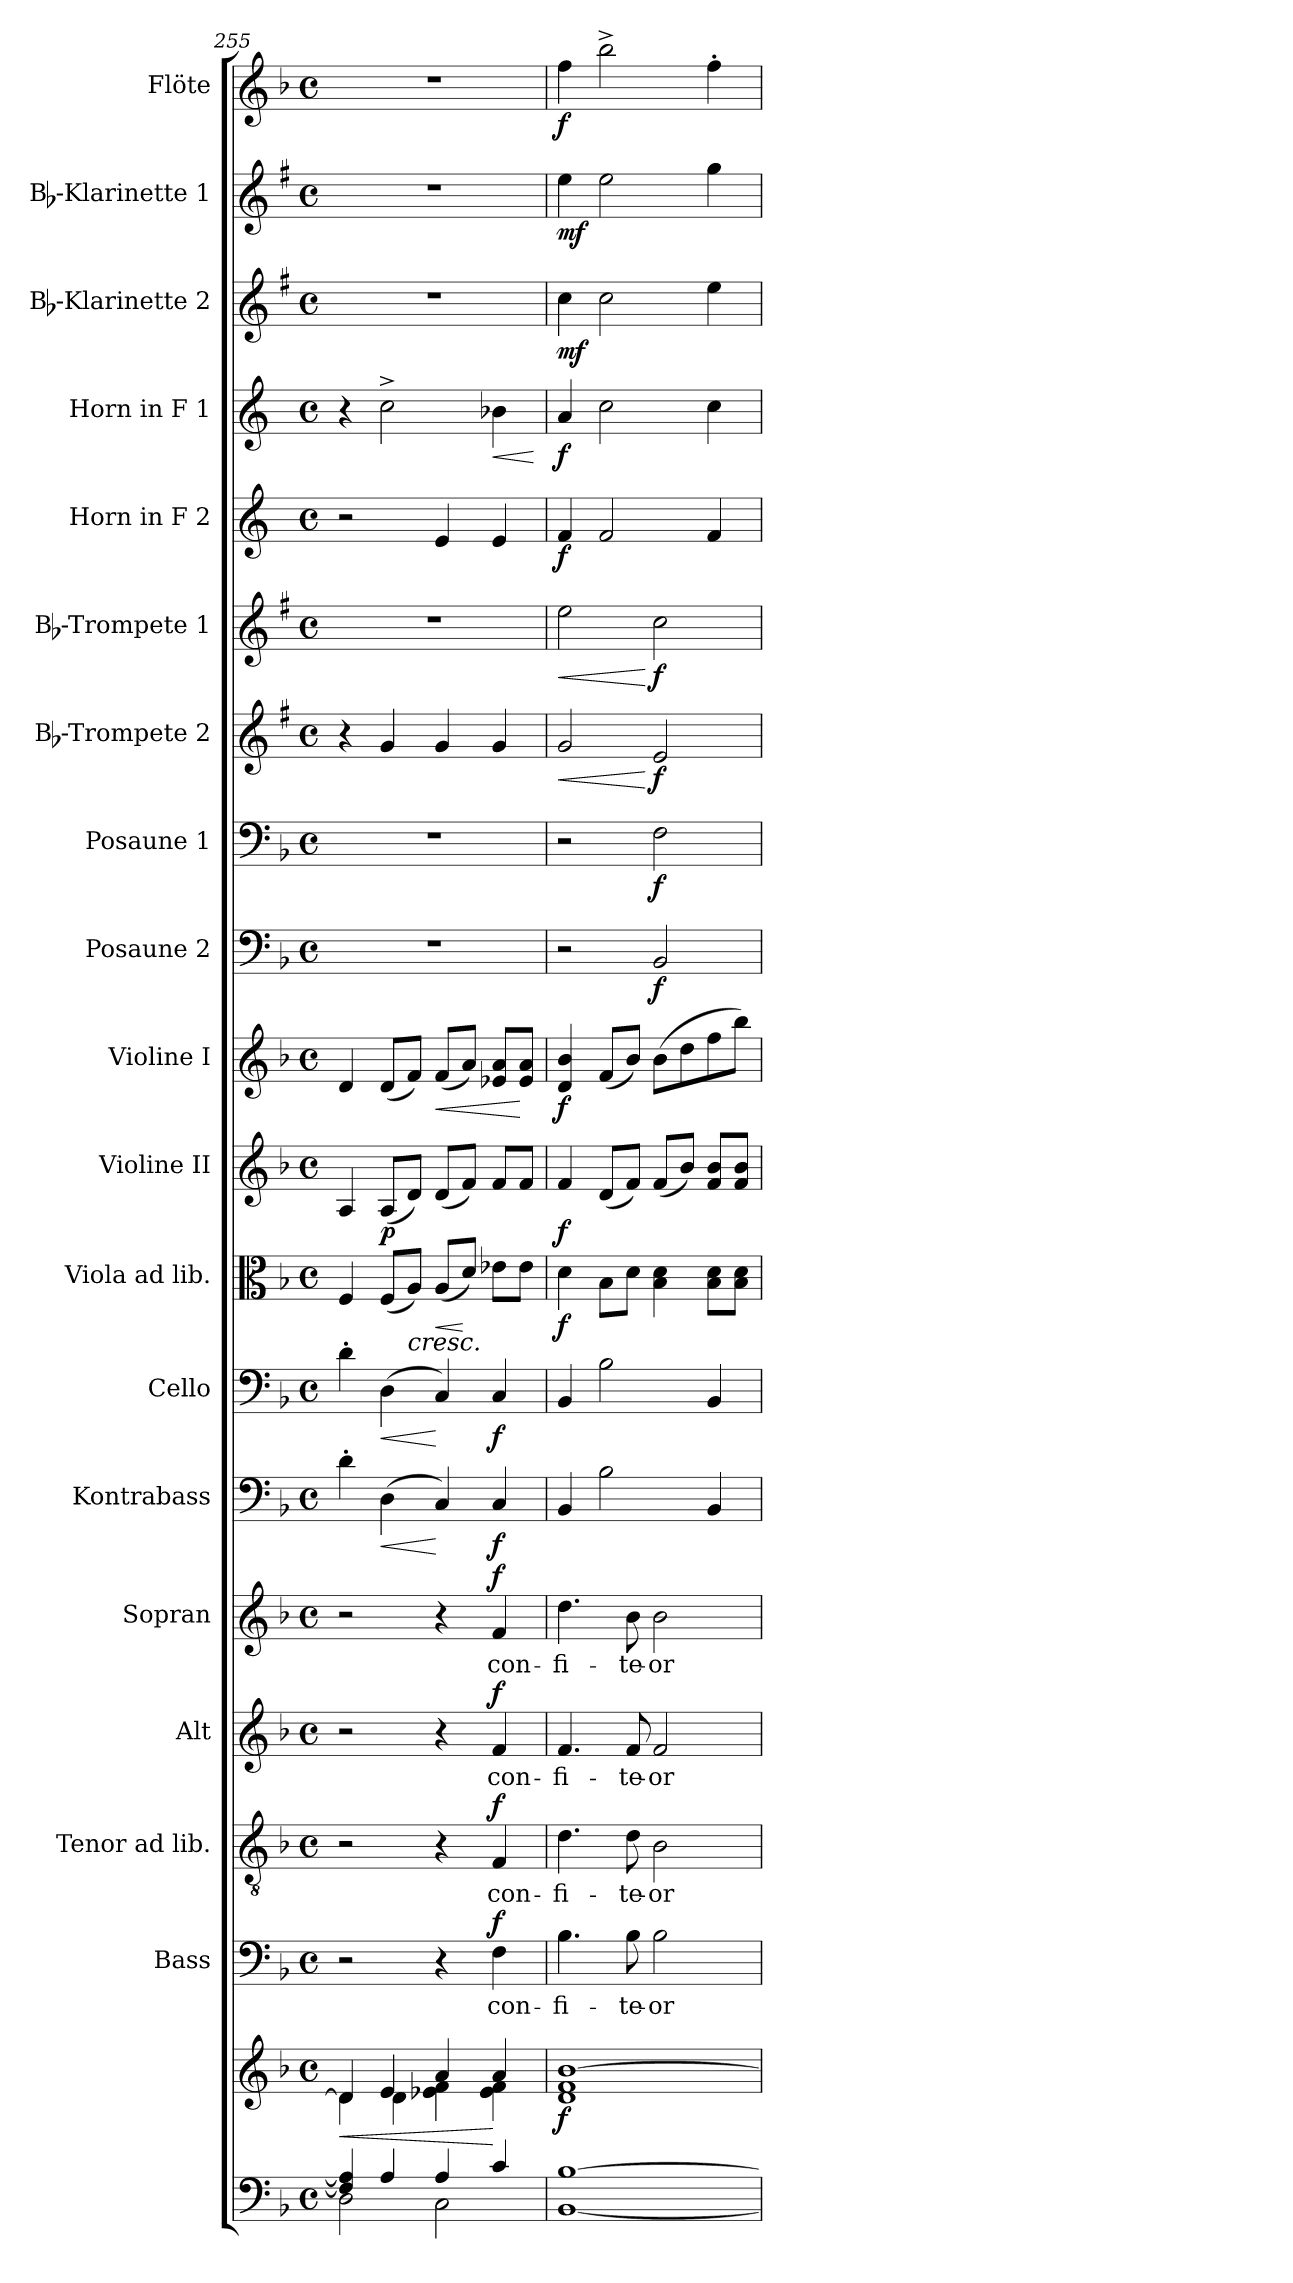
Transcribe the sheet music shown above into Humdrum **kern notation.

**kern	**kern	**dynam	**kern	**text	**dynam	**kern	**text	**dynam	**kern	**text	**dynam	**kern	**text	**dynam	**kern	**dynam	**kern	**dynam	**kern	**dynam	**kern	**dynam	**kern	**dynam	**kern	**dynam	**kern	**dynam	**kern	**dynam	**kern	**dynam	**kern	**dynam	**kern	**dynam	**kern	**dynam	**kern	**dynam	**kern	**dynam
*part19	*part19	*part19	*part18	*part18	*part18	*part17	*part17	*part17	*part16	*part16	*part16	*part15	*part15	*part15	*part14	*part14	*part13	*part13	*part12	*part12	*part11	*part11	*part10	*part10	*part9	*part9	*part8	*part8	*part7	*part7	*part6	*part6	*part5	*part5	*part4	*part4	*part3	*part3	*part2	*part2	*part1	*part1
*staff20	*staff19	*staff19/20	*staff18	*staff18	*staff18	*staff17	*staff17	*staff17	*staff16	*staff16	*staff16	*staff15	*staff15	*staff15	*staff14	*staff14	*staff13	*staff13	*staff12	*staff12	*staff11	*staff11	*staff10	*staff10	*staff9	*staff9	*staff8	*staff8	*staff7	*staff7	*staff6	*staff6	*staff5	*staff5	*staff4	*staff4	*staff3	*staff3	*staff2	*staff2	*staff1	*staff1
*	*	*	*I"Bass	*	*	*I"Tenor ad lib.	*	*	*I"Alt	*	*	*I"Sopran	*	*	*I"Kontrabass	*	*I"Cello	*	*I"Viola ad lib.	*	*I"Violine II	*	*I"Violine I	*	*I"Posaune 2	*	*I"Posaune 1	*	*I"Bb-Trompete 2	*	*I"Bb-Trompete 1	*	*I"Horn in F 2	*	*I"Horn in F 1	*	*I"Bb-Klarinette 2	*	*I"Bb-Klarinette 1	*	*I"Flöte	*
*	*	*	*I'B.	*	*	*I'T.	*	*	*I'A.	*	*	*I'S.	*	*	*I'Kb.	*	*	*	*I'Vla.	*	*I'Vl. II	*	*I'Vl. I	*	*I'Pos. 2	*	*I'Pos. 1	*	*I'Bb Trp. 2	*	*I'Bb Trp. 1	*	*	*	*	*	*I'Bb Kl. 2	*	*I'Bb Kl. 1	*	*I'Fl.	*
*clefF4	*clefG2	*	*clefF4	*	*	*clefGv2	*	*	*clefG2	*	*	*clefG2	*	*	*clefF4	*	*clefF4	*	*clefC3	*	*clefG2	*	*clefG2	*	*clefF4	*	*clefF4	*	*clefG2	*	*clefG2	*	*clefG2	*	*clefG2	*	*clefG2	*	*clefG2	*	*clefG2	*
*	*	*	*	*	*	*	*	*	*	*	*	*	*	*	*ITrd7c12	*	*	*	*	*	*	*	*	*	*	*	*	*	*ITrd1c2	*	*ITrd1c2	*	*ITrd4c7	*	*ITrd4c7	*	*ITrd1c2	*	*ITrd1c2	*	*	*
*k[b-]	*k[b-]	*	*k[b-]	*	*	*k[b-]	*	*	*k[b-]	*	*	*k[b-]	*	*	*k[b-]	*	*k[b-]	*	*k[b-]	*	*k[b-]	*	*k[b-]	*	*k[b-]	*	*k[b-]	*	*k[b-]	*	*k[b-]	*	*k[b-]	*	*k[b-]	*	*k[b-]	*	*k[b-]	*	*k[b-]	*
*F:	*F:	*	*F:	*	*	*F:	*	*	*F:	*	*	*F:	*	*	*F:	*	*F:	*	*F:	*	*F:	*	*F:	*	*F:	*	*F:	*	*F:	*	*F:	*	*F:	*	*F:	*	*F:	*	*F:	*	*F:	*
*M4/4	*M4/4	*	*M4/4	*	*	*M4/4	*	*	*M4/4	*	*	*M4/4	*	*	*M4/4	*	*M4/4	*	*M4/4	*	*M4/4	*	*M4/4	*	*M4/4	*	*M4/4	*	*M4/4	*	*M4/4	*	*M4/4	*	*M4/4	*	*M4/4	*	*M4/4	*	*M4/4	*
*met(c)	*met(c)	*	*met(c)	*	*	*met(c)	*	*	*met(c)	*	*	*met(c)	*	*	*met(c)	*	*met(c)	*	*met(c)	*	*met(c)	*	*met(c)	*	*met(c)	*	*met(c)	*	*met(c)	*	*met(c)	*	*met(c)	*	*met(c)	*	*met(c)	*	*met(c)	*	*met(c)	*
=255	=255	=255	=255	=255	=255	=255	=255	=255	=255	=255	=255	=255	=255	=255	=255	=255	=255	=255	=255	=255	=255	=255	=255	=255	=255	=255	=255	=255	=255	=255	=255	=255	=255	=255	=255	=255	=255	=255	=255	=255	=255	=255
*^	*	*	*	*	*	*	*	*	*	*	*	*	*	*	*	*	*	*	*	*	*	*	*	*	*	*	*	*	*	*	*	*	*	*	*	*	*	*	*	*	*	*
!	!	!	!LO:HP:b	!	!	!	!	!	!	!	!	!	!	!	!	!	!	!	!	!	!	!	!	!	!	!	!	!	!	!	!	!	!	!	!	!	!	!	!	!	!	!	!
*	*	*^	*	*	*	*	*	*	*	*	*	*	*	*	*	*	*	*	*	*	*	*	*	*	*	*	*	*	*	*	*	*	*	*	*	*	*	*	*	*	*	*	*
4F/] 4A/]	2D\	4d/	4d\]	<	2r	.	.	2r	.	.	2r	.	.	2r	.	.	4D'>\	.	4d'>\	.	4F/	.	4A/	.	4d/	.	1r	.	1r	.	4r	.	1r	.	2r	.	4r	.	1r	.	1r	.	1r	.
!	!	!	!	!	!	!	!	!	!	!	!	!	!	!	!	!	!	!LO:HP:b	!	!LO:HP:b	!	!	!	!LO:DY:b	!	!	!	!	!	!	!	!	!	!	!	!	!	!	!	!	!	!	!	!
4A/	.	4e/	4d\	.	.	.	.	.	.	.	.	.	.	.	.	.	(>4DD\	<	(>4D\	<	(<8F/L	.	(<8A/L	p	(<8d/L	.	.	.	.	.	4f/	.	.	.	.	.	2f^>\	.	.	.	.	.	.	.
!	!	!	!	!	!	!	!	!	!	!	!	!	!	!	!	!	!	!	!	!	!	!LO:HP:b	!	!	!	!	!	!	!	!	!	!	!	!	!	!	!	!	!	!	!	!	!	!
.	.	.	.	.	.	.	.	.	.	.	.	.	.	.	.	.	.	.	.	.	8A/J)	<	8d/J)	.	8f/J)	.	.	.	.	.	.	.	.	.	.	.	.	.	.	.	.	.	.	.
!	!	!	!	!	!	!	!	!	!	!	!	!	!	!	!	!	!	!	!	!	!	!LO:HP:b	!	!	!	!LO:HP:b	!	!	!	!	!	!	!	!	!	!	!	!	!	!	!	!	!	!
4A/	2C\	4a/	4e-X\ 4f\	.	4r	.	.	4r	.	.	4r	.	.	4r	.	.	4CC/)	[	4C/)	[	(<8A/L	<	(<8d/L	.	(<8f/L	<	.	.	.	.	4f/	.	.	.	4A/	.	.	.	.	.	.	.	.	.
.	.	.	.	.	.	.	.	.	.	.	.	.	.	.	.	.	.	.	.	.	8d/J)	[	8f/J)	.	8a/J)	.	.	.	.	.	.	.	.	.	.	.	.	.	.	.	.	.	.	.
!	!	!	!	!	!	!LO:LY:b	!LO:DY:a	!	!LO:LY:b	!LO:DY:a	!	!LO:LY:b	!LO:DY:a	!	!LO:LY:b	!LO:DY:a	!	!LO:DY:b	!	!LO:DY:b	!	!	!	!	!	!	!	!	!	!	!	!	!	!	!	!	!	!LO:HP:b	!	!	!	!	!	!
4c/	.	4a/	4e-\ 4f\	[	4F\	con-	f	4F/	con-	f	4f/	con-	f	4f/	con-	f	4CC/	f	4C/	f	8e-X\L	.	8f/L	.	8e-X/ 8a/L	.	.	.	.	.	4f/	.	.	.	4A/	.	4e-X\	<	.	.	.	.	.	.
.	.	.	.	.	.	.	.	.	.	.	.	.	.	.	.	.	.	.	.	.	8e-\J	.	8f/J	.	8e-/ 8a/J	[	.	.	.	.	.	.	.	.	.	.	.	.	.	.	.	.	.	.
*v	*v	*	*	*	*	*	*	*	*	*	*	*	*	*	*	*	*	*	*	*	*	*	*	*	*	*	*	*	*	*	*	*	*	*	*	*	*	*	*	*	*	*	*	*
*	*v	*v	*	*	*	*	*	*	*	*	*	*	*	*	*	*	*	*	*	*	*	*	*	*	*	*	*	*	*	*	*	*	*	*	*	*	*	*	*	*	*	*	*
.	.	.	.	.	.	.	.	.	.	.	.	.	.	.	.	.	.	.	.	[	.	.	.	.	.	.	.	.	.	.	.	.	.	.	.	[	.	.	.	.	.	.
!!LO:PB:g=z
=256	=256	=256	=256	=256	=256	=256	=256	=256	=256	=256	=256	=256	=256	=256	=256	=256	=256	=256	=256	=256	=256	=256	=256	=256	=256	=256	=256	=256	=256	=256	=256	=256	=256	=256	=256	=256	=256	=256	=256	=256	=256	=256
*^	*^	*	*	*	*	*	*	*	*	*	*	*	*	*	*	*	*	*	*	*	*	*	*	*	*	*	*	*	*	*	*	*	*	*	*	*	*	*	*	*	*	*
!	!	!	!	!LO:DY:b	!	!LO:LY:b	!	!	!LO:LY:b	!	!	!LO:LY:b	!	!	!LO:LY:b	!	!	!	!	!	!	!LO:DY:b	!	!LO:DY:b	!	!LO:DY:b	!	!	!	!	!	!LO:HP:b	!	!LO:HP:b	!	!LO:DY:b	!	!LO:DY:b	!	!LO:DY:b	!	!LO:DY:b	!	!LO:DY:b
[>1B-	[<1BB-	[>1b-	1d 1f	f	4.B-\	-fi-	.	4.d\	-fi-	.	4.f/	-fi-	.	4.dd\	-fi-	.	4BBB-/	.	4BB-/	.	4d\	f	4f/	f	4d/ 4b-/	f	2r	.	2r	.	2f/	<	2dd\	<	4B-/	f	4d/	f	4b-\	mf	4dd\	mf	4ff\	f
.	.	.	.	.	.	.	.	.	.	.	.	.	.	.	.	.	2BB-\	.	2B-\	.	8B-\L	.	(<8d/L	.	(<8f/L	.	.	.	.	.	.	.	.	.	2B-/	.	2f\	.	2b-\	.	2dd\	.	2bb-^>\	.
!	!	!	!	!	!	!LO:LY:b	!	!	!LO:LY:b	!	!	!LO:LY:b	!	!	!LO:LY:b	!	!	!	!	!	!	!	!	!	!	!	!	!	!	!	!	!	!	!	!	!	!	!	!	!	!	!	!	!
.	.	.	.	.	8B-\	-te-	.	8d\	-te-	.	8f/	-te-	.	8b-\	-te-	.	.	.	.	.	8d\J	.	8f/J)	.	8b-/J)	.	.	.	.	.	.	.	.	.	.	.	.	.	.	.	.	.	.	.
!	!	!	!	!	!	!LO:LY:b	!	!	!LO:LY:b	!	!	!LO:LY:b	!	!	!LO:LY:b	!	!	!	!	!	!	!	!	!	!	!	!	!LO:DY:b	!	!LO:DY:b	!	!LO:DY:n=1:b	!	!LO:DY:n=1:b	!	!	!	!	!	!	!	!	!	!
.	.	.	.	.	2B-\	-or	.	2B-\	-or	.	2f/	-or	.	2b-\	-or	.	.	.	.	.	4B-\ 4d\	.	(<8f/L	.	(>8b-\L	.	2BB-/	f	2F\	f	2d/	[ f	2b-\	[ f	.	.	.	.	.	.	.	.	.	.
.	.	.	.	.	.	.	.	.	.	.	.	.	.	.	.	.	.	.	.	.	.	.	8b-/J)	.	8dd\	.	.	.	.	.	.	.	.	.	.	.	.	.	.	.	.	.	.	.
.	.	.	.	.	.	.	.	.	.	.	.	.	.	.	.	.	4BBB-/	.	4BB-/	.	8B-\ 8d\L	.	8f/ 8b-/L	.	8ff\	.	.	.	.	.	.	.	.	.	4B-/	.	4f\	.	4dd\	.	4ff\	.	4ff'>\	.
.	.	.	.	.	.	.	.	.	.	.	.	.	.	.	.	.	.	.	.	.	8B-\ 8d\J	.	8f/ 8b-/J	.	8bb-\J)	.	.	.	.	.	.	.	.	.	.	.	.	.	.	.	.	.	.	.
*v	*v	*	*	*	*	*	*	*	*	*	*	*	*	*	*	*	*	*	*	*	*	*	*	*	*	*	*	*	*	*	*	*	*	*	*	*	*	*	*	*	*	*	*	*
*	*v	*v	*	*	*	*	*	*	*	*	*	*	*	*	*	*	*	*	*	*	*	*	*	*	*	*	*	*	*	*	*	*	*	*	*	*	*	*	*	*	*	*	*
=	=	=	=	=	=	=	=	=	=	=	=	=	=	=	=	=	=	=	=	=	=	=	=	=	=	=	=	=	=	=	=	=	=	=	=	=	=	=	=	=	=	=
*-	*-	*-	*-	*-	*-	*-	*-	*-	*-	*-	*-	*-	*-	*-	*-	*-	*-	*-	*-	*-	*-	*-	*-	*-	*-	*-	*-	*-	*-	*-	*-	*-	*-	*-	*-	*-	*-	*-	*-	*-	*-	*-
